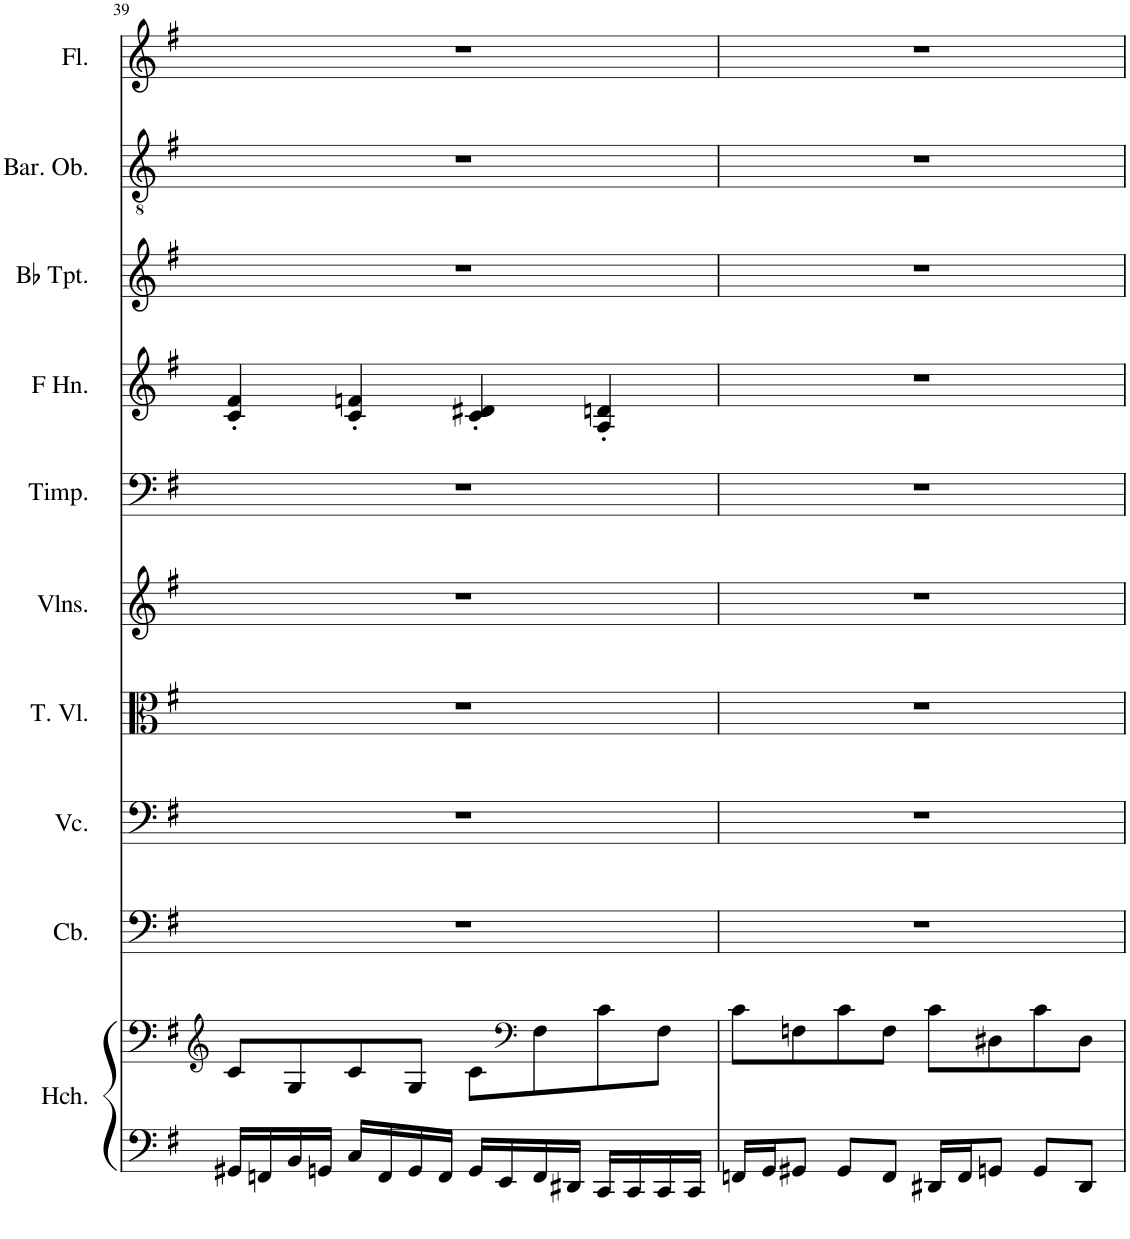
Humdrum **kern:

**kern	**kern	**kern	**kern	**kern	**kern	**kern	**kern	**kern	**kern	**kern
*part10	*part10	*part9	*part8	*part7	*part6	*part5	*part4	*part3	*part2	*part1
*staff11	*staff10	*staff9	*staff8	*staff7	*staff6	*staff5	*staff4	*staff3	*staff2	*staff1
*I"Harpsichord	*	*I"Contrabass, Cb.	*I"Violoncello, Vcl.	*I"Tenor Viol, Vla.	*I"Violins, Vl.I	*I"Timpani, Tp.	*I"Horn in F, Hn.	*I"Bb Trumpet, Tr.	*I"Baritone Oboe, Ob.	*I"Flute, Fl.
*I'Hch.	*	*I'Cb.	*I'Vc.	*I'T. Vl.	*I'Vlns.	*I'Timp.	*I'F Hn.	*I'Bb Tpt.	*I'Bar. Ob.	*I'Fl.
!!LO:PB:g=z
*clefF4	*clefG2	*clefF4	*clefF4	*clefC3	*clefG2	*clefF4	*clefG2	*clefG2	*clefGv2	*clefG2
*	*	*Trd7c12	*	*	*	*	*Trd4c7	*Trd1c2	*	*
*k[f#]	*k[f#]	*k[f#]	*k[f#]	*k[f#]	*k[f#]	*k[f#]	*k[f#]	*k[f#]	*k[f#]	*k[f#]
*M4/4	*M4/4	*M4/4	*M4/4	*M4/4	*M4/4	*M4/4	*M4/4	*M4/4	*M4/4	*M4/4
=39	=39	=39	=39	=39	=39	=39	=39	=39	=39	=39
16GG#X/LL	8c/L	1r	1r	1r	1r	1r	4c/' 4f#/'	1r	1r	1r
16FFn/	.	.	.	.	.	.	.	.	.	.
16BB/	8G/	.	.	.	.	.	.	.	.	.
16GGn/JJ	.	.	.	.	.	.	.	.	.	.
16C/LL	8c/	.	.	.	.	.	4c/' 4fn/'	.	.	.
16FF/	.	.	.	.	.	.	.	.	.	.
16GG/	8G/J	.	.	.	.	.	.	.	.	.
16FF/JJ	.	.	.	.	.	.	.	.	.	.
16GG/LL	8c\L	.	.	.	.	.	4c/' 4d#X/'	.	.	.
16EE/	.	.	.	.	.	.	.	.	.	.
*	*clefF4	*	*	*	*	*	*	*	*	*
16FF/	8F#\	.	.	.	.	.	.	.	.	.
16DD#X/JJ	.	.	.	.	.	.	.	.	.	.
16CC/LL	8c\	.	.	.	.	.	4A/' 4dn/'	.	.	.
16CC/	.	.	.	.	.	.	.	.	.	.
16CC/	8F#\J	.	.	.	.	.	.	.	.	.
16CC/JJ	.	.	.	.	.	.	.	.	.	.
=40	=40	=40	=40	=40	=40	=40	=40	=40	=40	=40
16FFn/LL	8c\L	1r	1r	1r	1r	1r	1r	1r	1r	1r
16GG/J	.	.	.	.	.	.	.	.	.	.
8GG#X/J	8Fn\	.	.	.	.	.	.	.	.	.
8GG#/L	8c\	.	.	.	.	.	.	.	.	.
8FF/J	8F\J	.	.	.	.	.	.	.	.	.
16DD#X/LL	8c\L	.	.	.	.	.	.	.	.	.
16FF/J	.	.	.	.	.	.	.	.	.	.
8GGn/J	8D#X\	.	.	.	.	.	.	.	.	.
8GG/L	8c\	.	.	.	.	.	.	.	.	.
8DD#/J	8D#\J	.	.	.	.	.	.	.	.	.
=	=	=	=	=	=	=	=	=	=	=
*-	*-	*-	*-	*-	*-	*-	*-	*-	*-	*-
